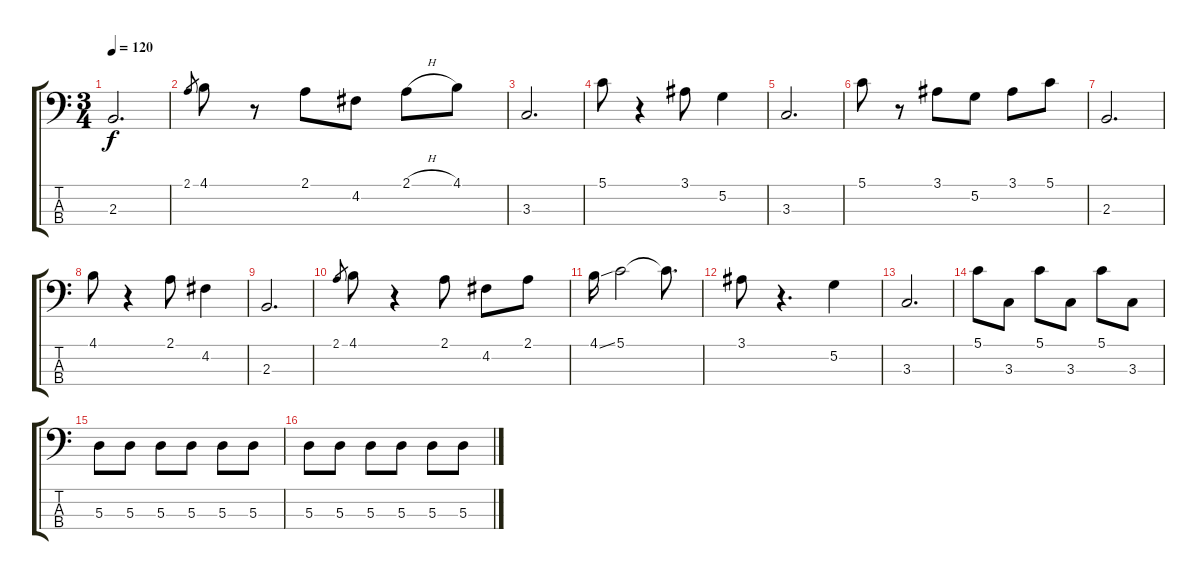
\track "" {instrument electricbassfinger}
\staff {score tabs}
\tuning (G2 D2 A1 E1) {hide}
\ts (3 4)
\tempo 120
\clef f4
\ks c
2.3.2{d dy f} |
2.1.8{gr} 4.1.8 r.8 2.1.8 4.2.8 2.1{h}.8 4.1.8 |
3.3.2{d} |
5.1.8 r.4 3.1.8 5.2.4 |
3.3.2{d} |
5.1.8 r.8 3.1.8 5.2.8 3.1.8 5.1.8 |
2.3.2{d} |
4.1.8 r.4 2.1.8 4.2.4 |
2.3.2{d} |
2.1.8{gr} 4.1.8 r.4 2.1.8 4.2.8 2.1.8 |
4.1{ss}.16 5.1.2 5.1{t}.8{d} |
3.1.8 r.4{d} 5.2.4 |
3.3.2{d} |
5.1.8 3.3.8 5.1.8 3.3.8 5.1.8 3.3.8 |
5.3.8 5.3.8 5.3.8 5.3.8 5.3.8 5.3.8 |
5.3.8 5.3.8 5.3.8 5.3.8 5.3.8 5.3.8
